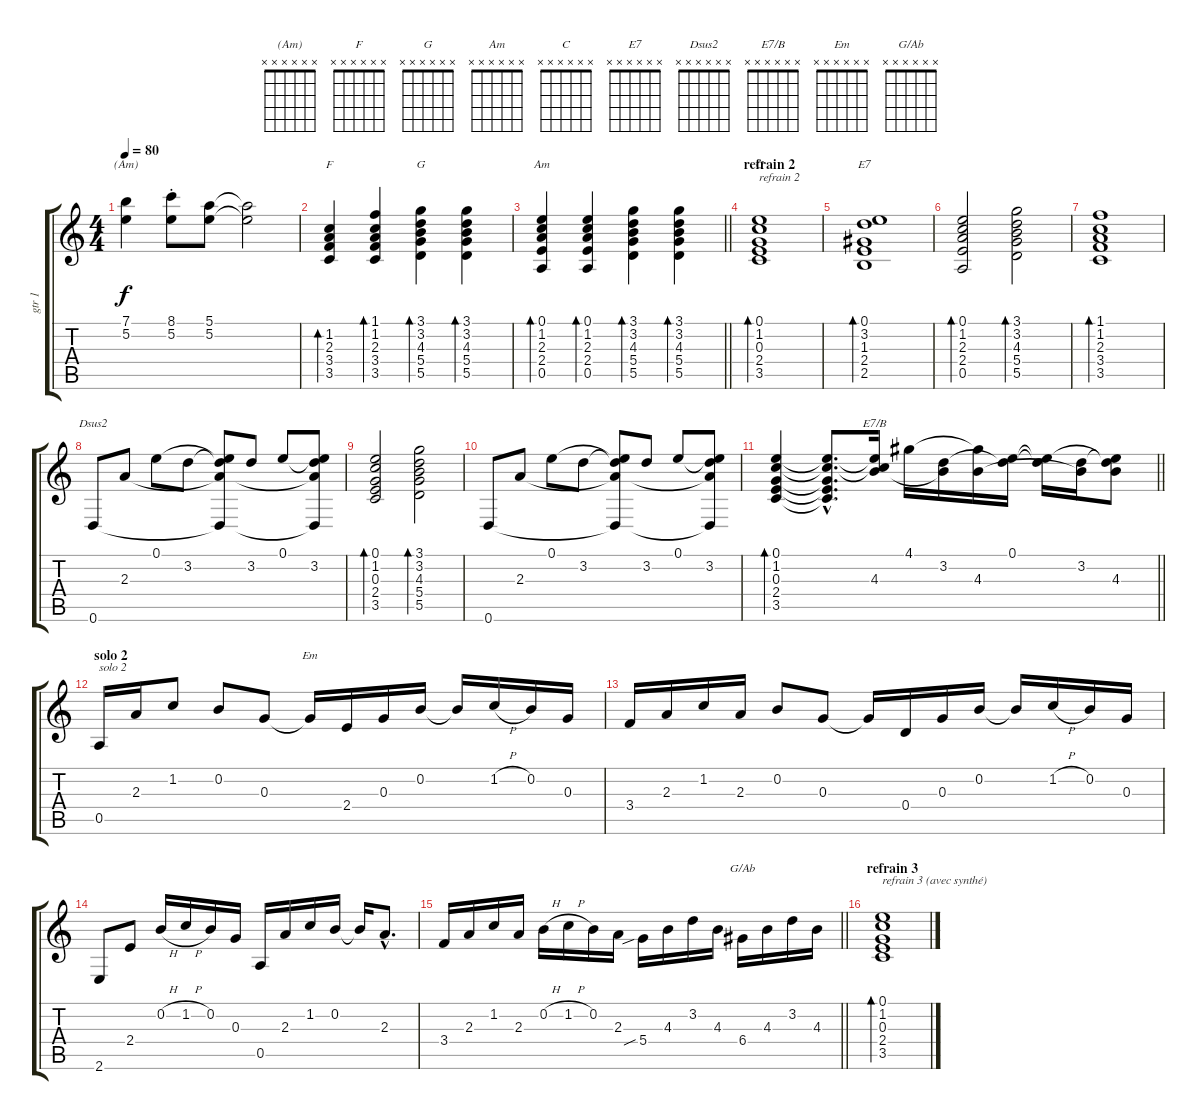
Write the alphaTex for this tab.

\track ("gtr 1" "gtr 1") {instrument electricguitarclean}
\staff {score tabs}
\tuning (E4 B3 G3 D3 A2 D2) {hide}
\chord ("(Am)" x x x x x x)
\chord ("F" x x x x x x)
\chord ("G" x x x x x x)
\chord ("Am" x x x x x x)
\chord ("C" x x x x x x)
\chord ("E7" x x x x x x)
\chord ("Dsus2" x x x x x x)
\chord ("E7/B" x x x x x x)
\chord ("Em" x x x x x x)
\chord ("G/Ab" x x x x x x)
\ts (4 4)
\tempo 80
\clef g2
\ks c
(7.1 5.2).4{ch "(Am)" dy f} (8.1{st} 5.2{st}).8 (5.1 5.2).8 (5.1{t} 5.2{t}).2 |
(1.2 2.3 3.4 3.5).4{bd 120 ch "F"} (1.1 1.2 2.3 3.4 3.5).4{bd 120} (3.1 3.2 4.3 5.4 5.5).4{bd 120 ch "G"} (3.1 3.2 4.3 5.4 5.5).4{bd 120} |
\barLineRight lightlight
(0.1 1.2 2.3 2.4 0.5).4{bd 120 ch "Am"} (0.1 1.2 2.3 2.4 0.5).4{bd 120} (3.1 3.2 4.3 5.4 5.5).4{bd 120} (3.1 3.2 4.3 5.4 5.5).4{bd 120} |
\section ("" "refrain 2")
(0.1 1.2 0.3 2.4 3.5).1{bd 60 ch "C" txt "refrain 2"} |
(0.1 3.2 1.3 2.4 2.5).1{bd 60 ch "E7"} |
(0.1 1.2 2.3 2.4 0.5).2{bd 120} (3.1 3.2 4.3 5.4 5.5).2{bd 120} |
(1.1 1.2 2.3 3.4 3.5).1{bd 60} |
0.6.8{ch "Dsus2"} 2.3.8 0.1.8 3.2.8 (0.1{t} 3.2{t} 2.3{t} 0.6{t}).8 3.2.8 0.1.8 (0.1{t} 3.2 2.3{t} 0.6{t}).8 |
(0.1 1.2 0.3 2.4 3.5).2{bd 120} (3.1 3.2 4.3 5.4 5.5).2{bd 120} |
0.6.8 2.3.8 0.1.8 3.2.8 (0.1{t} 3.2{t} 2.3{t} 0.6{t}).8 3.2.8 0.1.8 (0.1{t} 3.2 2.3{t} 0.6{t}).8 |
\barLineRight lightlight
(0.1 1.2 0.3 2.4 3.5).4{bd 120} (0.1{hac t} 1.2{hac t} 0.3{hac t} 2.4{hac t} 3.5{hac t}).8{d} (0.1{t} 1.2{t} 4.3).16{ch "E7/B"} 4.1.16 (3.2 4.3{t}).16 (4.1{t} 4.3).16 (0.1 3.2{t}).16 (0.1{t} 3.2{t}).16 (3.2 4.3{t}).16 (0.1{t} 3.2{t} 4.3).8 |
\section ("" "solo 2")
0.5.16{txt "solo 2"} 2.3.16 1.2.8 0.2.8 0.3.8 0.3{t}.16{ch "Em"} 2.4.16 0.3.16 0.2.16 0.2{t}.16 1.2{h}.16 0.2.16 0.3.16 |
3.4.16 2.3.16 1.2.16 2.3.16 0.2.8 0.3.8 0.3{t}.16 0.4.16 0.3.16 0.2.16 0.2{t}.16 1.2{h}.16 0.2.16 0.3.16 |
2.6.8 2.4.8 0.2{h}.16 1.2{h}.16 0.2.16 0.3.16 0.5.16 2.3.16 1.2.16 0.2.16 0.2{t}.16 2.3{hac}.8{d} |
\barLineRight lightlight
3.4.16 2.3.16 1.2.16 2.3.16 0.2{h}.16 1.2{h}.16 0.2.16 2.3.16 5.4{sib}.16 4.3.16 3.2.16 4.3.16 6.4.16{ch "G/Ab"} 4.3.16 3.2.16 4.3.16 |
\section ("" "refrain 3")
(0.1 1.2 0.3 2.4 3.5).1{bd 60 txt "refrain 3 (avec synthé)"}
